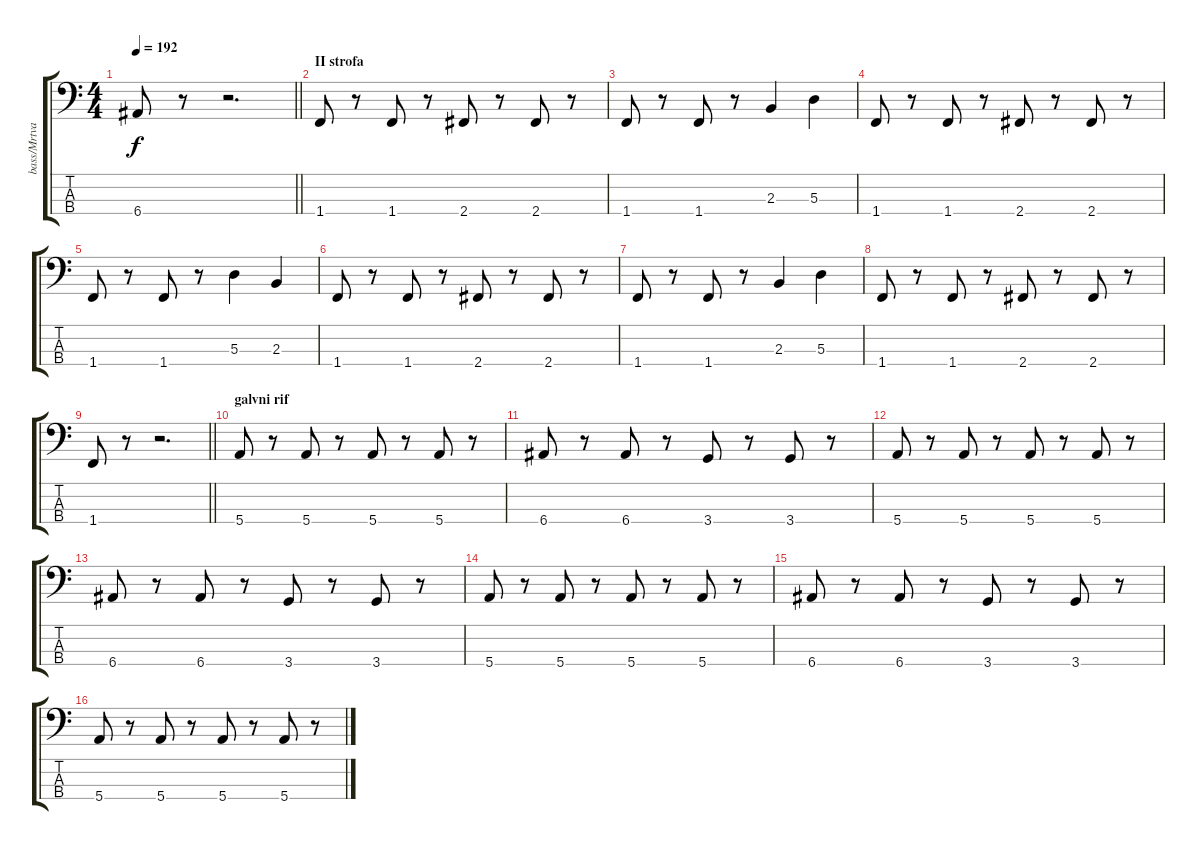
\track ("bass/Mrtvac Krvnik" "bass/Mrtva") {instrument electricbassfinger}
\staff {score tabs}
\tuning (G2 D2 A1 E1) {hide}
\ts (4 4)
\tempo 192
\clef f4
\barLineRight lightlight
\ks c
6.4.8{dy f} r.8 r.2{d} |
\section ("" "II strofa")
1.4.8 r.8 1.4.8 r.8 2.4.8 r.8 2.4.8 r.8 |
1.4.8 r.8 1.4.8 r.8 2.3.4 5.3.4 |
1.4.8 r.8 1.4.8 r.8 2.4.8 r.8 2.4.8 r.8 |
1.4.8 r.8 1.4.8 r.8 5.3.4 2.3.4 |
1.4.8 r.8 1.4.8 r.8 2.4.8 r.8 2.4.8 r.8 |
1.4.8 r.8 1.4.8 r.8 2.3.4 5.3.4 |
1.4.8 r.8 1.4.8 r.8 2.4.8 r.8 2.4.8 r.8 |
\barLineRight lightlight
1.4.8 r.8 r.2{d} |
\section ("" "galvni rif")
5.4.8 r.8 5.4.8 r.8 5.4.8 r.8 5.4.8 r.8 |
6.4.8 r.8 6.4.8 r.8 3.4.8 r.8 3.4.8 r.8 |
5.4.8 r.8 5.4.8 r.8 5.4.8 r.8 5.4.8 r.8 |
6.4.8 r.8 6.4.8 r.8 3.4.8 r.8 3.4.8 r.8 |
5.4.8 r.8 5.4.8 r.8 5.4.8 r.8 5.4.8 r.8 |
6.4.8 r.8 6.4.8 r.8 3.4.8 r.8 3.4.8 r.8 |
5.4.8 r.8 5.4.8 r.8 5.4.8 r.8 5.4.8 r.8
